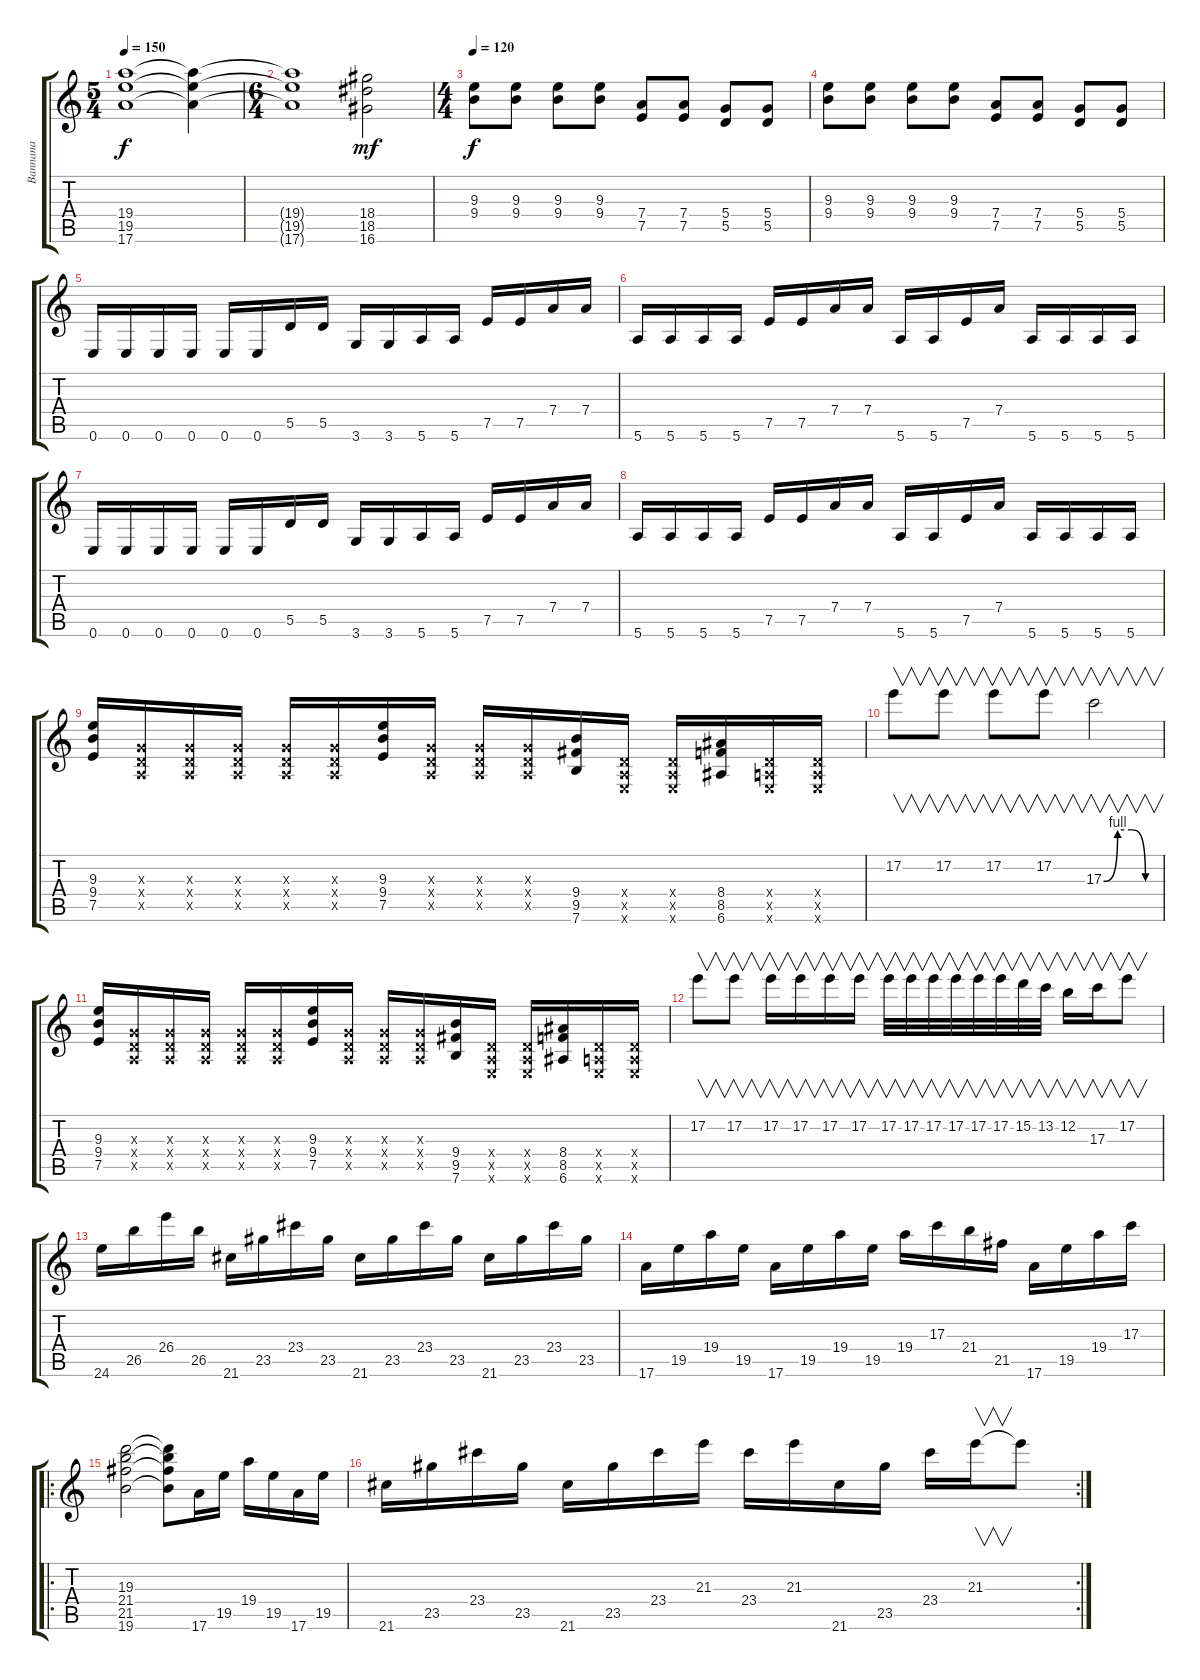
\track ("Bannana" "Bannana") {instrument distortionguitar}
\staff {score tabs}
\tuning (E4 B3 G3 D3 A2 E2) {hide}
\ts (5 4)
\tempo 150
\clef g2
\ks c
(19.4{t} 19.5{t} 17.6{t}).1{dy f} (19.4{t} 19.5{t} 17.6{t}).4 |
\ts (6 4)
(19.4{t} 19.5{t} 17.6{t}).1 (18.4 18.5 16.6).2{dy mf} |
\ts (4 4)
\tempo 120
(9.3 9.4).8{dy f} (9.3 9.4).8 (9.3 9.4).8 (9.3 9.4).8 (7.4 7.5).8 (7.4 7.5).8 (5.4 5.5).8 (5.4 5.5).8 |
(9.3 9.4).8 (9.3 9.4).8 (9.3 9.4).8 (9.3 9.4).8 (7.4 7.5).8 (7.4 7.5).8 (5.4 5.5).8 (5.4 5.5).8 |
0.6.16 0.6.16 0.6.16 0.6.16 0.6.16 0.6.16 5.5.16 5.5.16 3.6.16 3.6.16 5.6.16 5.6.16 7.5.16 7.5.16 7.4.16 7.4.16 |
5.6.16 5.6.16 5.6.16 5.6.16 7.5.16 7.5.16 7.4.16 7.4.16 5.6.16 5.6.16 7.5.16 7.4.16 5.6.16 5.6.16 5.6.16 5.6.16 |
0.6.16 0.6.16 0.6.16 0.6.16 0.6.16 0.6.16 5.5.16 5.5.16 3.6.16 3.6.16 5.6.16 5.6.16 7.5.16 7.5.16 7.4.16 7.4.16 |
5.6.16 5.6.16 5.6.16 5.6.16 7.5.16 7.5.16 7.4.16 7.4.16 5.6.16 5.6.16 7.5.16 7.4.16 5.6.16 5.6.16 5.6.16 5.6.16 |
(9.3 9.4 7.5).16 (0.3{x} 0.4{x} 0.5{x}).16 (0.3{x} 0.4{x} 0.5{x}).16 (0.3{x} 0.4{x} 0.5{x}).16 (0.3{x} 0.4{x} 0.5{x}).16 (0.3{x} 0.4{x} 0.5{x}).16 (9.3 9.4 7.5).16 (0.3{x} 0.4{x} 0.5{x}).16 (0.3{x} 0.4{x} 0.5{x}).16 (0.3{x} 0.4{x} 0.5{x}).16 (9.4 9.5 7.6).16 (0.4{x} 0.5{x} 0.6{x}).16 (0.4{x} 0.5{x} 0.6{x}).16 (8.4 8.5 6.6).16 (0.4{x} 0.5{x} 0.6{x}).16 (0.4{x} 0.5{x} 0.6{x}).16 |
17.2.8{v} 17.2.8{v} 17.2.8{v} 17.2.8{v} 17.3{be (custom 0 0 15 4 30 4 45 0 60 0)}.2{v} |
(9.3 9.4 7.5).16 (0.3{x} 0.4{x} 0.5{x}).16 (0.3{x} 0.4{x} 0.5{x}).16 (0.3{x} 0.4{x} 0.5{x}).16 (0.3{x} 0.4{x} 0.5{x}).16 (0.3{x} 0.4{x} 0.5{x}).16 (9.3 9.4 7.5).16 (0.3{x} 0.4{x} 0.5{x}).16 (0.3{x} 0.4{x} 0.5{x}).16 (0.3{x} 0.4{x} 0.5{x}).16 (9.4 9.5 7.6).16 (0.4{x} 0.5{x} 0.6{x}).16 (0.4{x} 0.5{x} 0.6{x}).16 (8.4 8.5 6.6).16 (0.4{x} 0.5{x} 0.6{x}).16 (0.4{x} 0.5{x} 0.6{x}).16 |
17.2.8{v} 17.2.8{v} 17.2.16{v} 17.2.16{v} 17.2.16{v} 17.2.16{v} 17.2.32{v} 17.2.32{v} 17.2.32{v} 17.2.32{v} 17.2.32{v} 17.2.32{v} 15.2.32{v} 13.2.32{v} 12.2.16{v} 17.3.16{v} 17.2.8{v} |
24.6.16{volume 13} 26.5.16 26.4.16 26.5.16 21.6.16 23.5.16 23.4.16 23.5.16 21.6.16 23.5.16 23.4.16 23.5.16 21.6.16 23.5.16 23.4.16 23.5.16 |
17.6.16 19.5.16 19.4.16 19.5.16 17.6.16 19.5.16 19.4.16 19.5.16 19.4.16 17.3.16 21.4.16 21.5.16 17.6.16 19.5.16 19.4.16 17.3.16 |
\ro
(19.3 21.4 21.5 19.6).2 (19.3{t} 21.4{t} 21.5{t} 19.6{t}).8 17.6.16 19.5.16 19.4.16 19.5.16 17.6.16 19.5.16 |
\rc 2
21.6.16 23.5.16 23.4.16 23.5.16 21.6.16 23.5.16 23.4.16 21.3.16 23.4.16 21.3.16 21.6.16 23.5.16 23.4.16 21.3.16{v} 21.3{t}.8
